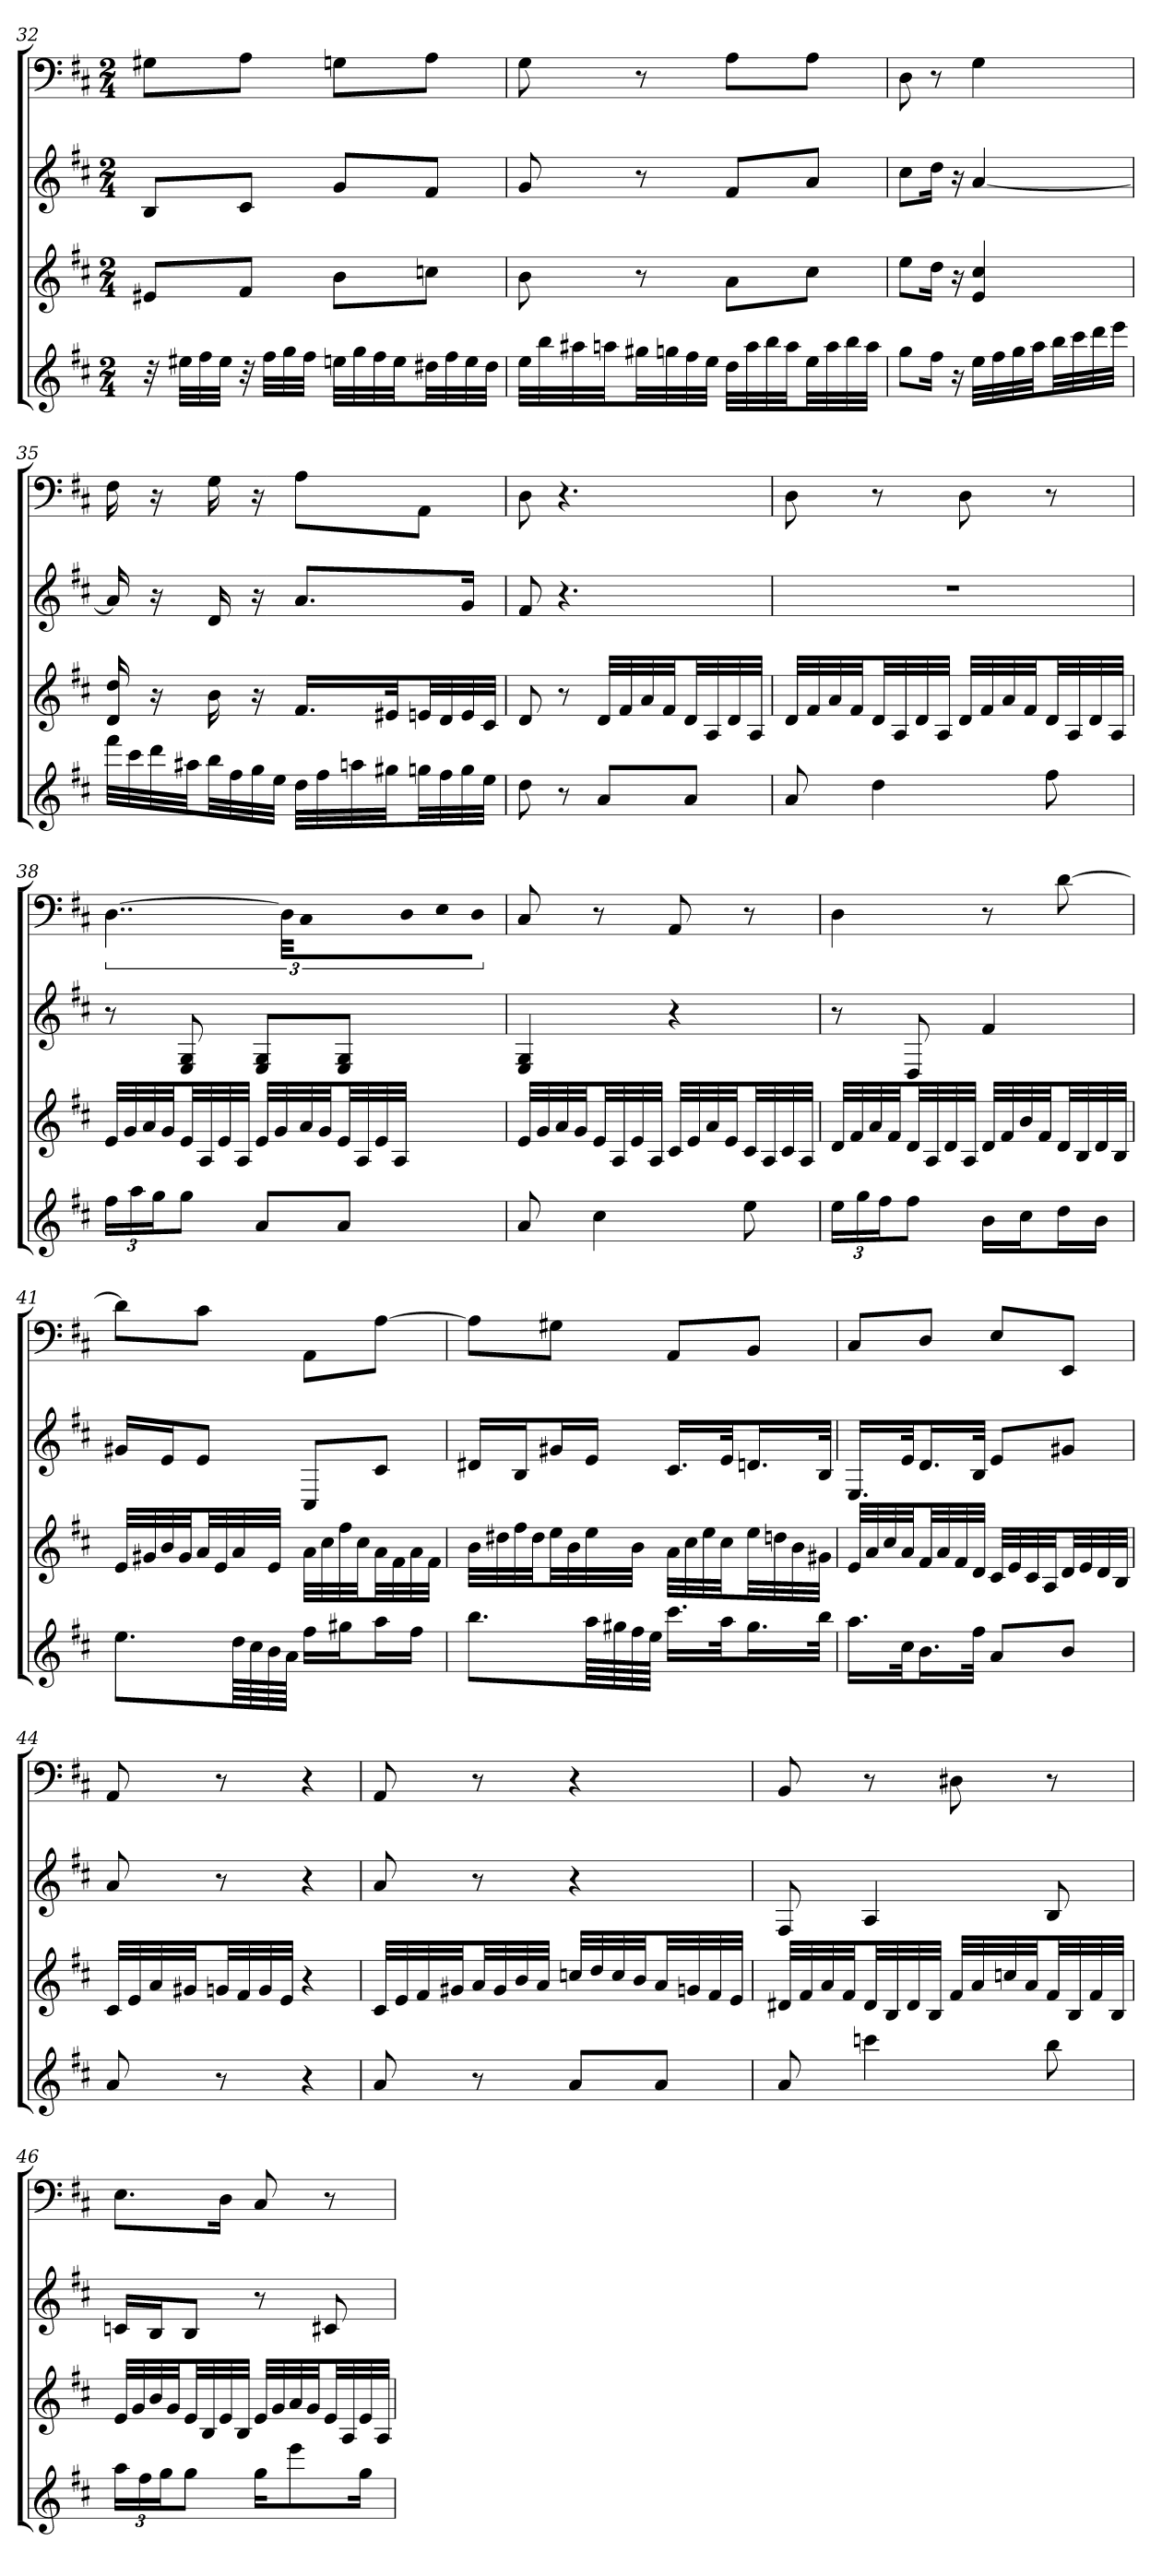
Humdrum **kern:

**kern	**kern	**kern	**kern
*part4	*part3	*part2	*part1
*staff4	*staff3	*staff2	*staff1
*k[f#c#]	*k[f#c#]	*k[f#c#]	*k[f#c#]
*D:	*D:	*D:	*D:
*M2/4	*M2/4	*M2/4	*M2/4
=32	=32	=32	=32
32r	8e#XL	8BL	8G#XL
32ee#XLLL	.	.	.
32ff#	.	.	.
32ee#JJJ	.	.	.
32r	8f#J	8c#J	8AJ
32ff#LLL	.	.	.
32gg	.	.	.
32ff#JJJ	.	.	.
32eenLLL	8bL	8gL	8GnL
32gg	.	.	.
32ff#	.	.	.
32eeJJ	.	.	.
32dd#XLL	8ccnJ	8f#J	8AJ
32ff#	.	.	.
32ee	.	.	.
32dd#JJJ	.	.	.
=33	=33	=33	=33
32eeLLL	8b	8g	8G
32bb	.	.	.
32aa#X	.	.	.
32aanJJ	.	.	.
32gg#XLL	8r	8r	8r
32ggn	.	.	.
32ff#	.	.	.
32eeJJJ	.	.	.
32ddLLL	8aL	8f#L	8AL
32aa	.	.	.
32bb	.	.	.
32aaJJ	.	.	.
32eeLL	8cc#J	8aJ	8AJ
32aa	.	.	.
32bb	.	.	.
32aaJJJ	.	.	.
=34	=34	=34	=34
8ggL	8eeL	8cc#L	8D
16ff#Jk	16ddJk	16ddJk	8r
16r	16r	16r	.
32eeLLL	4e 4cc#	[4a	4G
32ff#	.	.	.
32gg	.	.	.
32aaJJ	.	.	.
32bbLL	.	.	.
32ccc#	.	.	.
32ddd	.	.	.
32eeeJJJ	.	.	.
=35	=35	=35	=35
32fff#LLL	16d 16dd	16a]	16F#
32ccc#	.	.	.
32ddd	16r	16r	16r
32aa#XJJ	.	.	.
32bbLL	16b	16d	16G
32ff#	.	.	.
32gg	16r	16r	16r
32eeJJJ	.	.	.
32ddLLL	16.f#LL	8.aL	8AL
32ff#	.	.	.
32aan	.	.	.
32gg#XJJ	32e#XJk	.	.
32ggnLL	32enLL	.	8AAJ
32ff#	32d	.	.
32gg	32e	16gJk	.
32eeJJJ	32c#JJJ	.	.
=36	=36	=36	=36
8dd	8d	8f#	8D
8r	8r	4.r	4.r
8aL	32dLLL	.	.
.	32f#	.	.
.	32a	.	.
.	32f#JJ	.	.
8aJ	32dLL	.	.
.	32A	.	.
.	32d	.	.
.	32AJJJ	.	.
=37	=37	=37	=37
8a	32dLLL	2r	8D
.	32f#	.	.
.	32a	.	.
.	32f#JJ	.	.
4dd	32dLL	.	8r
.	32A	.	.
.	32d	.	.
.	32AJJJ	.	.
.	32dLLL	.	8D
.	32f#	.	.
.	32a	.	.
.	32f#JJ	.	.
8ff#	32dLL	.	8r
.	32A	.	.
.	32d	.	.
.	32AJJJ	.	.
=38	=38	=38	=38
24ff#LL	32eLLL	8r	[6..D
.	32g	.	.
24aa	.	.	.
.	32a	.	.
24ggJ	.	.	.
.	32gJJ	.	.
8ggJ	32eLL	8E 8G	.
.	32A	.	.
.	32e	.	.
.	32AJJJ	.	.
8aL	32eLLL	8E 8GL	.
.	32g	.	.
.	.	.	48DLLL]
.	32a	.	32C#
.	32gJJ	.	32DJJ
8aJ	32eLL	8E 8GJ	16EL
.	32A	.	.
.	32e	.	16DJJ
.	32AJJJ	.	.
=39	=39	=39	=39
8a	32eLLL	4E 4G	8C#
.	32g	.	.
.	32a	.	.
.	32gJJ	.	.
4cc#	32eLL	.	8r
.	32A	.	.
.	32e	.	.
.	32AJJJ	.	.
.	32c#LLL	4r	8AA
.	32e	.	.
.	32a	.	.
.	32eJJ	.	.
8ee	32c#LL	.	8r
.	32A	.	.
.	32c#	.	.
.	32AJJJ	.	.
=40	=40	=40	=40
24eeLL	32dLLL	8r	4D
.	32f#	.	.
24gg	.	.	.
.	32a	.	.
24ff#J	.	.	.
.	32f#JJ	.	.
8ff#J	32dLL	8D	.
.	32A	.	.
.	32d	.	.
.	32AJJJ	.	.
16bLL	32dLLL	4f#	8r
.	32f#	.	.
16cc#J	32b	.	.
.	32f#JJ	.	.
16ddL	32dLL	.	[8d
.	32B	.	.
16bJJ	32d	.	.
.	32BJJJ	.	.
=41	=41	=41	=41
8.eeL	32eLLL	16g#XLL	8dL]
.	32g#X	.	.
.	32b	16eJ	.
.	32g#JJ	.	.
.	32aLL	8eJ	8c#J
.	32e	.	.
64ddLLL	32a	.	.
64cc#	.	.	.
64b	32eJJJ	.	.
64aJJJJ	.	.	.
16ff#LL	32aLLL	8C#L	8AAL
.	32cc#	.	.
16gg#XJ	32ff#	.	.
.	32cc#JJ	.	.
16aaL	32aLL	8c#J	[8AJ
.	32f#	.	.
16ff#JJ	32a	.	.
.	32f#JJJ	.	.
=42	=42	=42	=42
8.bbL	32bLLL	16d#XLL	8AL]
.	32dd#X	.	.
.	32ff#	16BJ	.
.	32dd#JJ	.	.
.	32eeLL	16g#XL	8G#XJ
.	32b	.	.
64aaLLL	32ee	16eJJ	.
64gg#X	.	.	.
64ff#	32bJJJ	.	.
64eeJJJJ	.	.	.
16.ccc#LL	32aLLL	16.c#LL	8AAL
.	32cc#	.	.
.	32ee	.	.
32aaJk	32cc#JJ	32eJk	.
16.gg#L	32eeLL	16.dnL	8BBJ
.	32ddn	.	.
.	32b	.	.
32bbJJk	32g#XJJJ	32BJJk	.
=43	=43	=43	=43
16.aaLL	32eLLL	16.ELL	8C#L
.	32a	.	.
.	32cc#	.	.
32cc#Jk	32aJJ	32eJk	.
16.bL	32f#LL	16.dL	8DJ
.	32a	.	.
.	32f#	.	.
32ff#JJk	32dJJJ	32BJJk	.
8aL	32c#LLL	8eL	8EL
.	32e	.	.
.	32c#	.	.
.	32AJJ	.	.
8bJ	32dLL	8g#XJ	8EEJ
.	32e	.	.
.	32d	.	.
.	32BJJJ	.	.
=44a	=44a	=44a	=44a
8a	32c#LLL	8a	8AA
.	32e	.	.
.	32a	.	.
.	32g#XJJ	.	.
8r	32gnLL	8r	8r
.	32f#	.	.
.	32g	.	.
.	32eJJJ	.	.
4r	4r	4r	4r
=44b	=44b	=44b	=44b
8a	32c#LLL	8a	8AA
.	32e	.	.
.	32f#	.	.
.	32g#XJJ	.	.
8r	32aLL	8r	8r
.	32g#	.	.
.	32b	.	.
.	32aJJJ	.	.
8aL	32ccnLLL	4r	4r
.	32dd	.	.
.	32cc	.	.
.	32bJJ	.	.
8aJ	32aLL	.	.
.	32gn	.	.
.	32f#	.	.
.	32eJJJ	.	.
=45	=45	=45	=45
8a	32d#XLLL	8F#	8BB
.	32f#	.	.
.	32a	.	.
.	32f#JJ	.	.
4cccn	32d#LL	4A	8r
.	32B	.	.
.	32d#	.	.
.	32BJJJ	.	.
.	32f#LLL	.	8D#X
.	32a	.	.
.	32ccn	.	.
.	32aJJ	.	.
8bb	32f#LL	8B	8r
.	32B	.	.
.	32f#	.	.
.	32BJJJ	.	.
=46	=46	=46	=46
24aaLL	32eLLL	16cnLL	8.EL
.	32g	.	.
24ff#	.	.	.
.	32b	16BJ	.
24ggJ	.	.	.
.	32gJJ	.	.
8ggJ	32eLL	8BJ	.
.	32B	.	.
.	32e	.	16DJk
.	32BJJJ	.	.
16ggKL	32eLLL	8r	8C#
.	32g	.	.
8eee	32a	.	.
.	32gJJ	.	.
.	32eLL	8c#X	8r
.	32A	.	.
16ggJk	32e	.	.
.	32AJJJ	.	.
=	=	=	=
*-	*-	*-	*-
